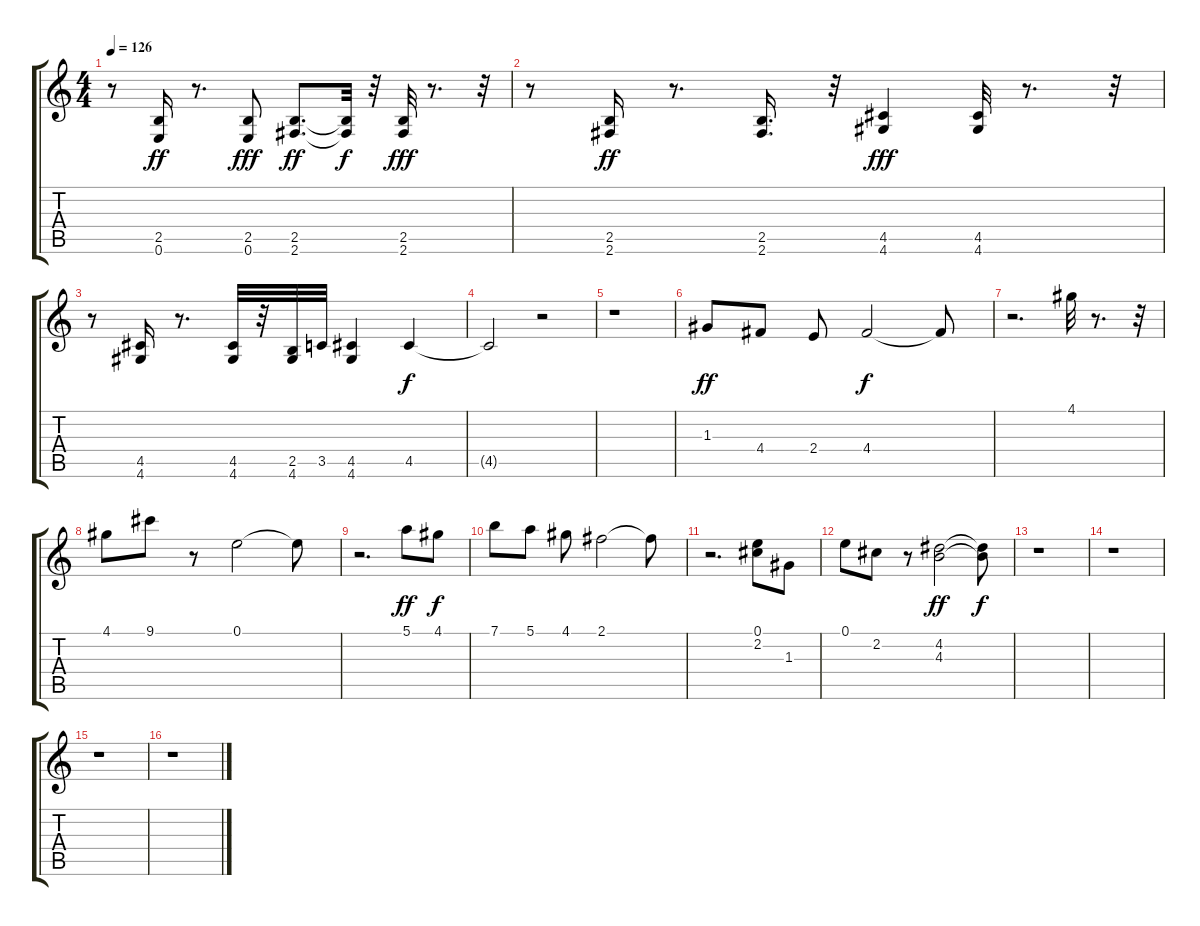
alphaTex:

\track "" {instrument slapbass2}
\staff {score tabs}
\tuning (E4 B3 G3 D3 A2 E2) {hide}
\ts (4 4)
\tempo 126
\clef g2
\ks c
r.8{dy fff} (2.5 0.6).16{dy ff} r.8{d} (2.5 0.6).8{dy fff} (2.5 2.6).8{d dy ff} (2.5{t} 2.6{t}).32{dy f} r.32 (2.5 2.6).32{dy fff} r.8{d} r.32 |
r.8 (2.5 2.6).16{dy ff} r.8{d} (2.5 2.6).16{d} r.32 (4.5 4.6).4{dy fff} (4.5 4.6).32 r.8{d} r.32 |
r.8 (4.5 4.6).16 r.8{d} (4.5 4.6).32 r.32 (2.5 4.6).32 3.5.32 (4.5 4.6).4 4.5.4{dy f} |
4.5{t}.2 r.2 |
r.1 |
1.3.8{dy ff} 4.4.8 2.4.8 4.4.2{dy f} 4.4{t}.8 |
r.2{d} 4.1.32 r.8{d} r.32 |
4.1.8 9.1.8 r.8 0.1.2 0.1{t}.8 |
r.2{d} 5.1.8{dy ff} 4.1.8{dy f} |
7.1.8 5.1.8 4.1.8 2.1.2 2.1{t}.8 |
r.2{d} (0.1 2.2).8 1.3.8 |
0.1.8 2.2.8 r.8 (4.2 4.3).2{dy ff} (4.2{t} 4.3{t}).8{dy f} |
r.1 |
r.1 |
r.1 |
r.1
